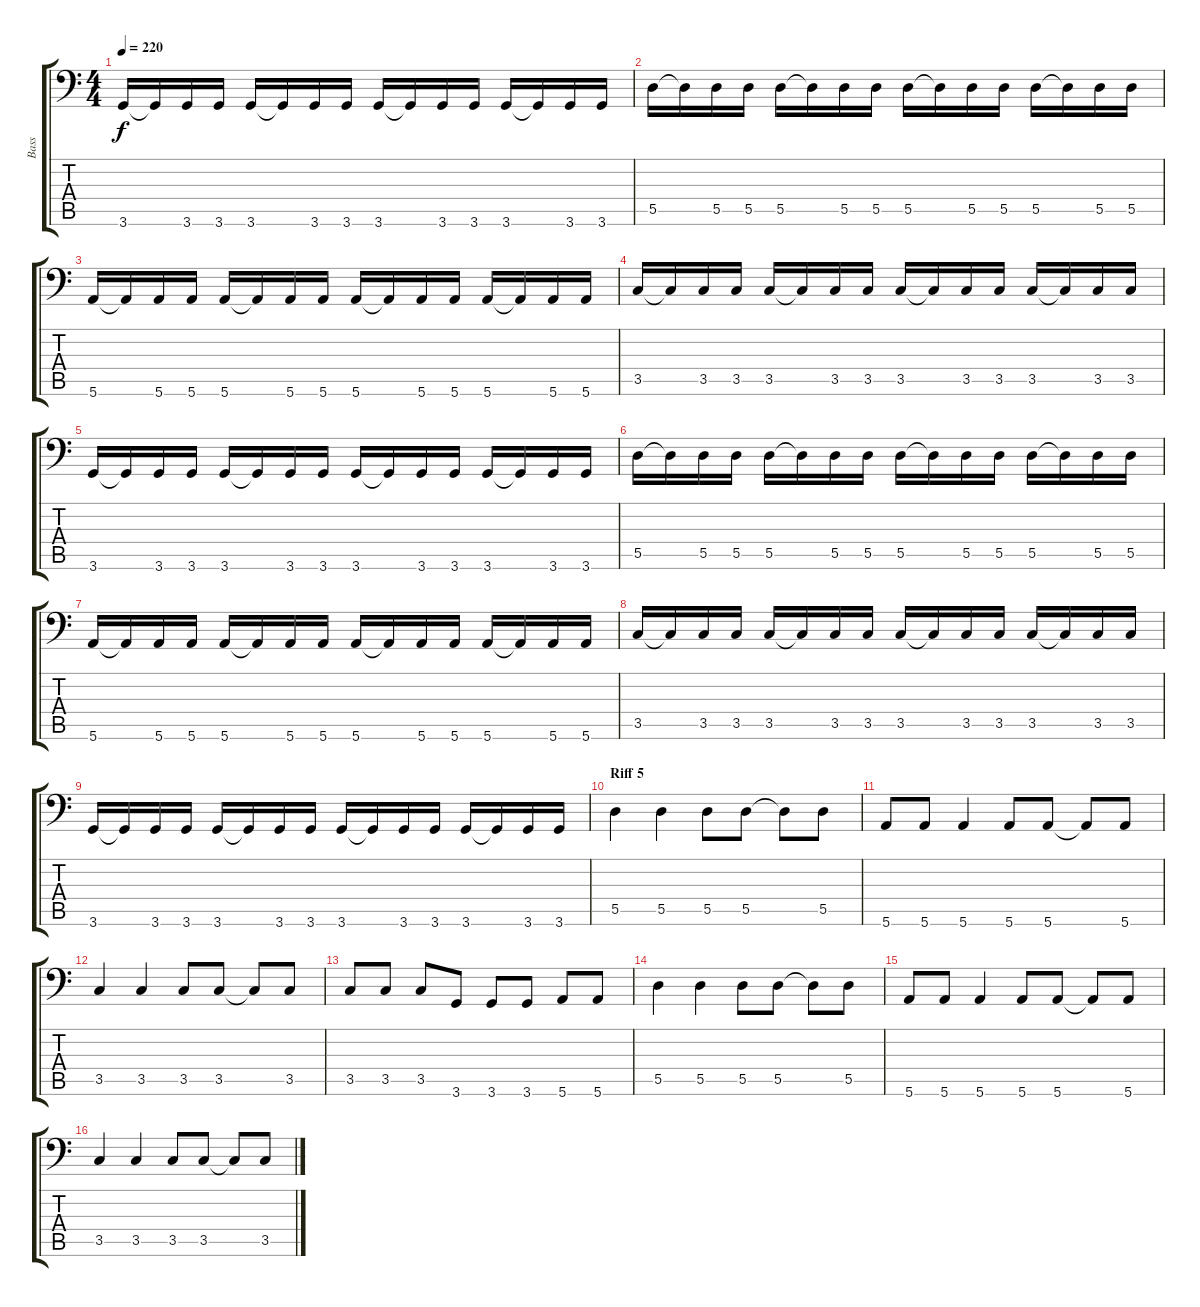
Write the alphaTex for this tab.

\track ("Bass" "Bass") {instrument electricbasspick}
\staff {score tabs}
\tuning (E3 B2 G2 D2 A1 E1) {hide}
\ts (4 4)
\tempo 220
\clef f4
\ks c
3.6.16{dy f} 3.6{t}.16 3.6.16 3.6.16 3.6.16 3.6{t}.16 3.6.16 3.6.16 3.6.16 3.6{t}.16 3.6.16 3.6.16 3.6.16 3.6{t}.16 3.6.16 3.6.16 |
5.5.16 5.5{t}.16 5.5.16 5.5.16 5.5.16 5.5{t}.16 5.5.16 5.5.16 5.5.16 5.5{t}.16 5.5.16 5.5.16 5.5.16 5.5{t}.16 5.5.16 5.5.16 |
5.6.16 5.6{t}.16 5.6.16 5.6.16 5.6.16 5.6{t}.16 5.6.16 5.6.16 5.6.16 5.6{t}.16 5.6.16 5.6.16 5.6.16 5.6{t}.16 5.6.16 5.6.16 |
3.5.16 3.5{t}.16 3.5.16 3.5.16 3.5.16 3.5{t}.16 3.5.16 3.5.16 3.5.16 3.5{t}.16 3.5.16 3.5.16 3.5.16 3.5{t}.16 3.5.16 3.5.16 |
3.6.16 3.6{t}.16 3.6.16 3.6.16 3.6.16 3.6{t}.16 3.6.16 3.6.16 3.6.16 3.6{t}.16 3.6.16 3.6.16 3.6.16 3.6{t}.16 3.6.16 3.6.16 |
5.5.16 5.5{t}.16 5.5.16 5.5.16 5.5.16 5.5{t}.16 5.5.16 5.5.16 5.5.16 5.5{t}.16 5.5.16 5.5.16 5.5.16 5.5{t}.16 5.5.16 5.5.16 |
5.6.16 5.6{t}.16 5.6.16 5.6.16 5.6.16 5.6{t}.16 5.6.16 5.6.16 5.6.16 5.6{t}.16 5.6.16 5.6.16 5.6.16 5.6{t}.16 5.6.16 5.6.16 |
3.5.16 3.5{t}.16 3.5.16 3.5.16 3.5.16 3.5{t}.16 3.5.16 3.5.16 3.5.16 3.5{t}.16 3.5.16 3.5.16 3.5.16 3.5{t}.16 3.5.16 3.5.16 |
3.6.16 3.6{t}.16 3.6.16 3.6.16 3.6.16 3.6{t}.16 3.6.16 3.6.16 3.6.16 3.6{t}.16 3.6.16 3.6.16 3.6.16 3.6{t}.16 3.6.16 3.6.16 |
\section ("" "Riff 5")
5.5.4 5.5.4 5.5.8 5.5.8 5.5{t}.8 5.5.8 |
5.6.8 5.6.8 5.6.4 5.6.8 5.6.8 5.6{t}.8 5.6.8 |
3.5.4 3.5.4 3.5.8 3.5.8 3.5{t}.8 3.5.8 |
3.5.8 3.5.8 3.5.8 3.6.8 3.6.8 3.6.8 5.6.8 5.6.8 |
5.5.4 5.5.4 5.5.8 5.5.8 5.5{t}.8 5.5.8 |
5.6.8 5.6.8 5.6.4 5.6.8 5.6.8 5.6{t}.8 5.6.8 |
3.5.4 3.5.4 3.5.8 3.5.8 3.5{t}.8 3.5.8
